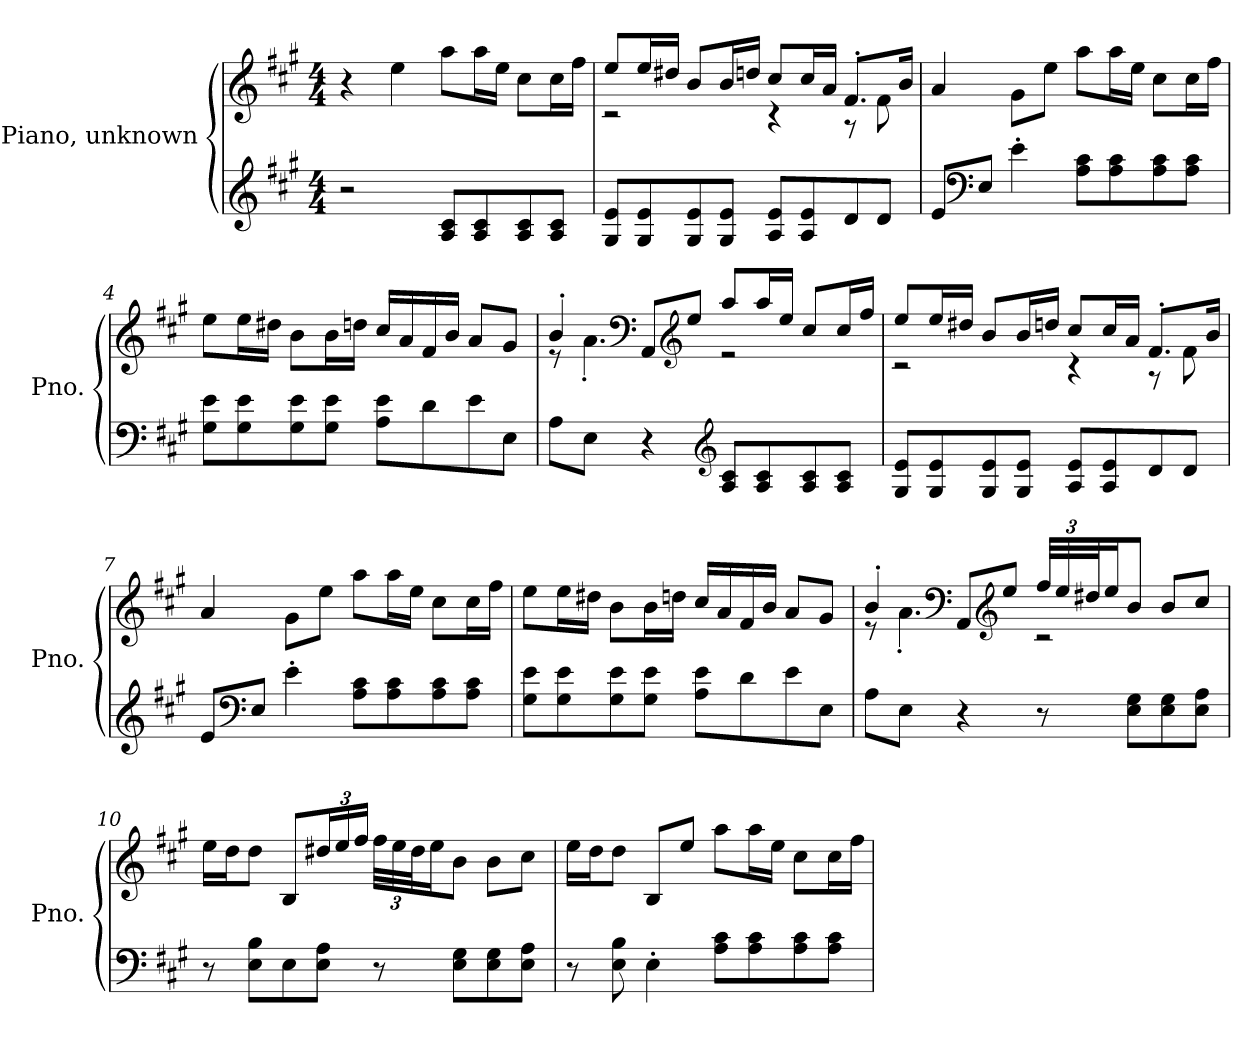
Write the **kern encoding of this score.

**kern	**kern
*part1	*part1
*staff2	*staff1
*I"Piano, unknown	*
*I'Pno.	*
*clefG2	*clefG2
*k[f#c#g#]	*k[f#c#g#]
*M4/4	*M4/4
*MM120	*MM120
=1	=1
2r	4r
.	4ee\
8A/ 8c#/L	8aa\L
8A/ 8c#/	16aa\L
.	16ee\JJ
8A/ 8c#/	8cc#\L
8A/ 8c#/J	16cc#\L
.	16ff#\JJ
=2	=2
*	*^
8G#/ 8e/L	8ee/L	2r
8G#/ 8e/	16ee/L	.
.	16dd#X/JJ	.
8G#/ 8e/	8b/L	.
8G#/ 8e/J	16b/L	.
.	16ddn/JJ	.
8A/ 8e/L	8cc#/L	4r
8A/ 8e/	16cc#/L	.
.	16a/JJ	.
8d/	8.f#'/L	8r
8d/J	.	8f#\
.	16b/Jk	.
*	*v	*v
=3	=3
8e/L	4a/
*clefF4	*
8E/J	.
4e'\	8g#\L
.	8ee\J
8A\ 8c#\L	8aa\L
8A\ 8c#\	16aa\L
.	16ee\JJ
8A\ 8c#\	8cc#\L
8A\ 8c#\J	16cc#\L
.	16ff#\JJ
!!LO:LB:g=z
=4	=4
8G#\ 8e\L	8ee\L
8G#\ 8e\	16ee\L
.	16dd#X\JJ
8G#\ 8e\	8b\L
8G#\ 8e\J	16b\L
.	16ddn\JJ
8A\ 8e\L	16cc#/LL
.	16a/
8d\	16f#/
.	16b/JJ
8e\	8a/L
8E\J	8g#/J
=5	=5
*	*^
8A\L	4b'/	8r
8E\J	.	4.a'\
*	*clefF4	*
4r	8AA/L	.
*	*clefG2	*
.	8ee/J	.
*clefG2	*	*
8A/ 8c#/L	8aa/L	2r
8A/ 8c#/	16aa/L	.
.	16ee/JJ	.
8A/ 8c#/	8cc#/L	.
8A/ 8c#/J	16cc#/L	.
.	16ff#/JJ	.
!!LO:LB:g=z	!!
=6	=6	=6
8G#/ 8e/L	8ee/L	2r
8G#/ 8e/	16ee/L	.
.	16dd#X/JJ	.
8G#/ 8e/	8b/L	.
8G#/ 8e/J	16b/L	.
.	16ddn/JJ	.
8A/ 8e/L	8cc#/L	4r
8A/ 8e/	16cc#/L	.
.	16a/JJ	.
8d/	8.f#'/L	8r
8d/J	.	8f#\
.	16b/Jk	.
*	*v	*v
=7	=7
8e/L	4a/
*clefF4	*
8E/J	.
4e'\	8g#\L
.	8ee\J
8A\ 8c#\L	8aa\L
8A\ 8c#\	16aa\L
.	16ee\JJ
8A\ 8c#\	8cc#\L
8A\ 8c#\J	16cc#\L
.	16ff#\JJ
=8	=8
8G#\ 8e\L	8ee\L
8G#\ 8e\	16ee\L
.	16dd#X\JJ
8G#\ 8e\	8b\L
8G#\ 8e\J	16b\L
.	16ddn\JJ
8A\ 8e\L	16cc#/LL
.	16a/
8d\	16f#/
.	16b/JJ
8e\	8a/L
8E\J	8g#/J
!!LO:LB:g=z
=9	=9
*	*^
8A\L	4b'/	8r
8E\J	.	4.a'\
*	*clefF4	*
4r	8AA/L	.
*	*clefG2	*
.	8ee/J	.
*	*Xbrackettup	*
8r	48ff#/LLL	2r
.	48ee/	.
.	48dd#X/J	.
.	16ee/J	.
8E\ 8G#\L	8b/J	.
8E\ 8G#\	8b/L	.
8E\ 8A\J	8cc#/J	.
*	*v	*v
=10	=10
8r	16ee\LL
.	16dd\J
8E\ 8B\L	8dd\J
8E\	8B/L
8E\ 8A\J	24dd#X/L
.	24ee/
.	24ff#/JJ
8r	48ff#\LLL
.	48ee\
.	48dd#\J
.	16ee\J
8E\ 8G#\L	8b\J
8E\ 8G#\	8b\L
8E\ 8A\J	8cc#\J
=11	=11
8r	16ee\LL
.	16dd\J
8E\ 8B\	8dd\J
4E'\	8B/L
.	8ee/J
8A\ 8c#\L	8aa\L
8A\ 8c#\	16aa\L
.	16ee\JJ
8A\ 8c#\	8cc#\L
8A\ 8c#\J	16cc#\L
.	16ff#\JJ
=	=
*-	*-
